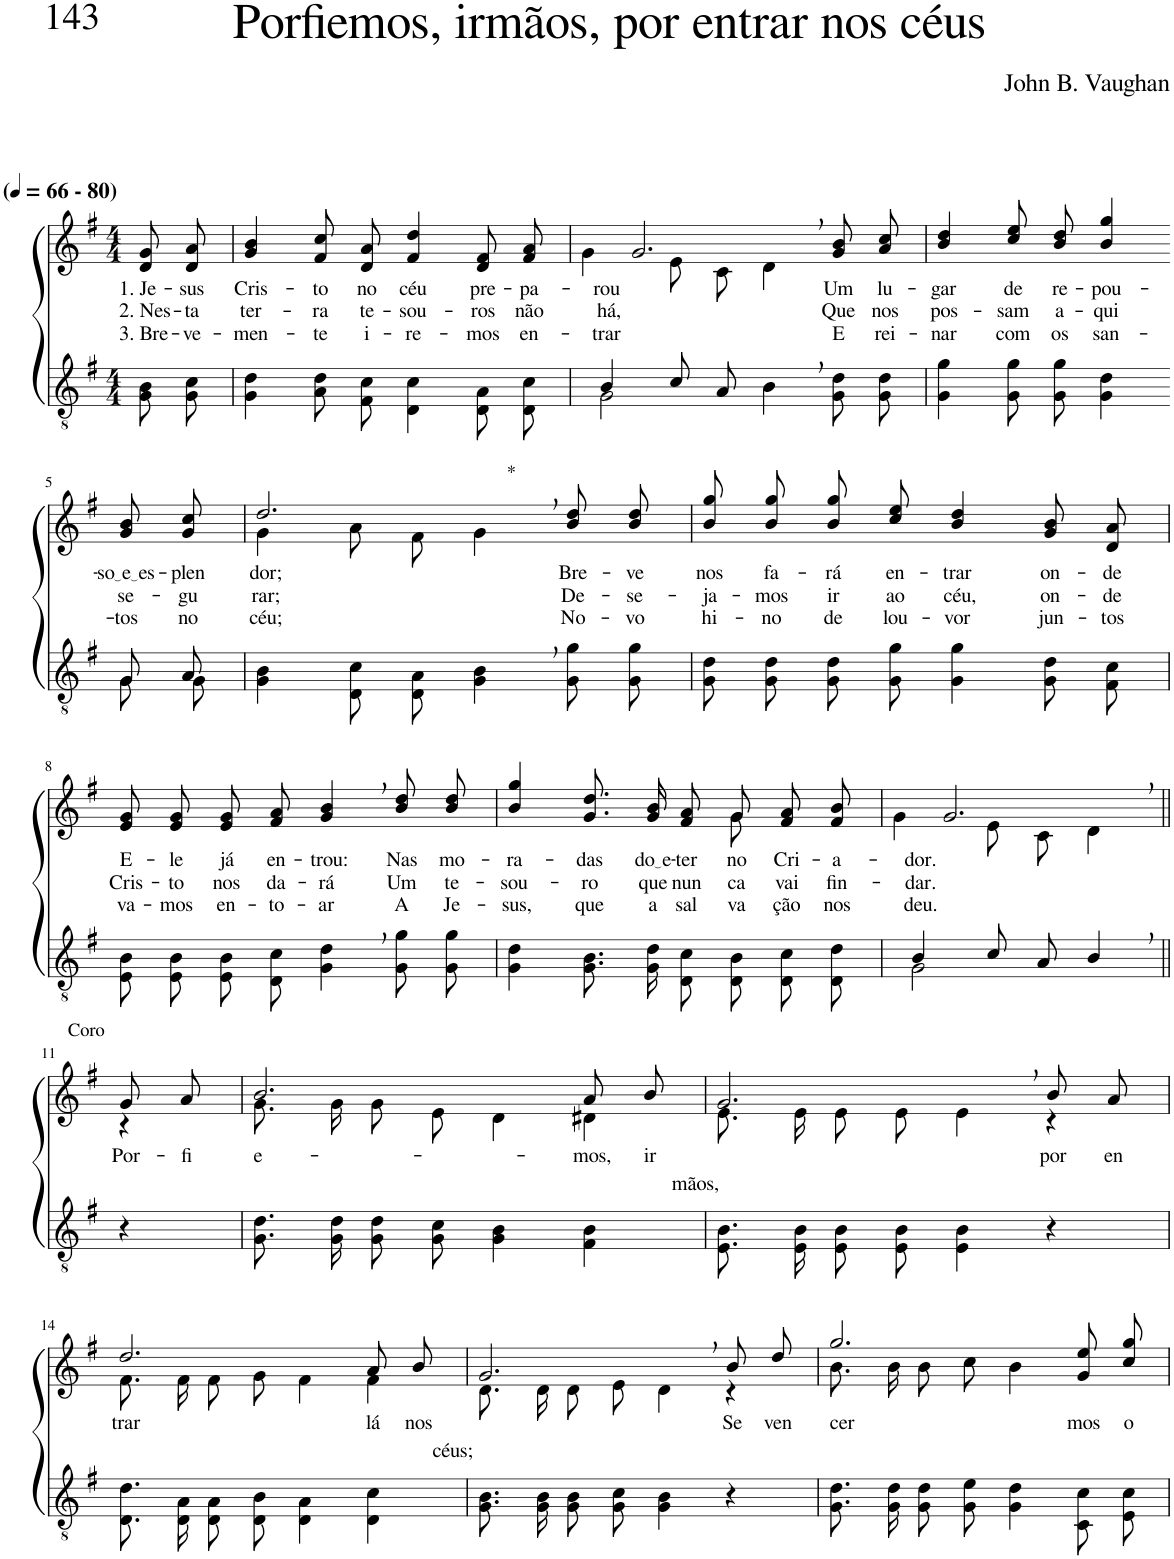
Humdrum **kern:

**kern	**kern	**text	**text	**text
*part2	*part1	*part1	*part1	*part1
*staff2	*staff1	*staff1	*staff1	*staff1
*I"Parte III e IV	*I"Parte I e II	*	*	*
*clefGv2	*clefG2	*	*	*
*Trd3c5	*Trd3c5	*	*	*
*k[f#]	*k[f#]	*	*	*
*M4/4	*M4/4	*	*	*
*MM66	*MM66	*	*	*
=1	=1	=1	=1	=1
!	!LO:TX:a:B:t=(	!	!	!
!	!LO:TX:a:B:t=- 80)	!	!	!
!	!	!LO:LY:b	!LO:LY:b	!LO:LY:b
8G/ 8B/L	8d/ 8g/L	1. Je-	2. Nes-	3. Bre-
!	!	!LO:LY:b	!LO:LY:b	!LO:LY:b
8G/ 8c/J	8d/ 8a/J	-sus	-ta	-ve-
=2	=2	=2	=2	=2
!	!	!LO:LY:b	!LO:LY:b	!LO:LY:b
4G\ 4d\	4g/ 4b/	Cris-	ter-	-men-
!	!	!LO:LY:b	!LO:LY:b	!LO:LY:b
8A\ 8d\L	8f#/ 8cc/L	-to	-ra	-te
!	!	!LO:LY:b	!LO:LY:b	!LO:LY:b
8F#\ 8c\J	8d/ 8a/J	no	te-	i-
!	!	!LO:LY:b	!LO:LY:b	!LO:LY:b
4D\ 4c\	4f#/ 4dd/	céu	-sou-	-re-
!	!	!LO:LY:b	!LO:LY:b	!LO:LY:b
8D/ 8A/L	8d/ 8f#/L	pre-	-ros	-mos
!	!	!LO:LY:b	!LO:LY:b	!LO:LY:b
8D/ 8c/J	8f#/ 8a/J	-pa-	não	en-
=3	=3	=3	=3	=3
*^	*	*	*	*
!	!	!	!LO:LY:b	!LO:LY:b	!LO:LY:b
*	*	*^	*	*	*
4B/	2G\	2.g,/	4g\	-rou	há,	-trar
8c/L	.	.	8e\L	.	.	.
8A/J	.	.	8c\J	.	.	.
4B,\	4ryy	.	4d\	.	.	.
!	!	!	!	!LO:LY:b	!LO:LY:b	!LO:LY:b
4ryy	8G\ 8d\L	8g/ 8b/L	4ryy	Um	Que	E
!	!	!	!	!LO:LY:b	!LO:LY:b	!LO:LY:b
.	8G\ 8d\J	8a/ 8cc/J	.	lu-	nos	rei-
*	*	*v	*v	*	*	*
=4	=4	=4	=4	=4	=4
!	!	!	!LO:LY:b	!LO:LY:b	!LO:LY:b
*v	*v	*	*	*	*
4G\ 4g\	4b/ 4dd/	-gar	pos-	-nar
!	!	!LO:LY:b	!LO:LY:b	!LO:LY:b
8G\ 8g\L	8cc\ 8ee\L	de	-sam	com
!	!	!LO:LY:b	!LO:LY:b	!LO:LY:b
8G\ 8g\J	8b\ 8dd\J	re-	a-	os
!	!	!LO:LY:b	!LO:LY:b	!LO:LY:b
4G\ 4d\	4b/ 4gg/	-pou-	-qui	san-
!!LO:LB:g=z
=5-	=5-	=5-	=5-	=5-
*k[f#]	*k[f#]	*	*	*
*^	*	*	*	*
!	!	!	!LO:LY:b	!LO:LY:b	!LO:LY:b
8G/L	8G\L	8g/ 8b/L	so e es	se-	-tos
!	!	!	!LO:LY:b	!LO:LY:b	!LO:LY:b
8A/J	8G\J	8g/ 8cc/J	-plen-	-gu-	no
=6	=6	=6	=6	=6	=6
*	*	*^	*	*	*
!	!	!	!	!LO:LY:b	!LO:LY:b	!LO:LY:b
*v	*v	*	*	*	*	*
4G\ 4B\	2.dd,/	4g\	-dor;	-rar;	céu;
8D/ 8c/L	.	8a\L	.	.	.
8D/ 8A/J	.	8f#\J	.	.	.
!	!	!LO:TX:a:t=*	!	!	!
4G\, 4B\,	.	4g\	.	.	.
!	!	!	!LO:LY:b	!LO:LY:b	!LO:LY:b
8G\ 8g\L	4ryy	8b\ 8dd\L	Bre-	De-	No-
!	!	!	!LO:LY:b	!LO:LY:b	!LO:LY:b
8G\ 8g\J	.	8b\ 8dd\J	-ve	-se-	-vo
=7	=7	=7	=7	=7	=7
!	!	!	!LO:LY:b	!LO:LY:b	!LO:LY:b
*	*v	*v	*	*	*
8G\ 8d\L	8b\ 8gg\L	nos	-ja-	hi-
!	!	!LO:LY:b	!LO:LY:b	!LO:LY:b
8G\ 8d\J	8b\ 8gg\J	fa-	-mos	-no
!	!	!LO:LY:b	!LO:LY:b	!LO:LY:b
8G\ 8d\L	8b\ 8gg\L	-rá	ir	de
!	!	!LO:LY:b	!LO:LY:b	!LO:LY:b
8G\ 8g\J	8cc\ 8ee\J	en-	ao	lou-
!	!	!LO:LY:b	!LO:LY:b	!LO:LY:b
4G\ 4g\	4b/ 4dd/	-trar	céu,	-vor
!	!	!LO:LY:b	!LO:LY:b	!LO:LY:b
8G/ 8d/L	8g/ 8b/L	on-	on-	jun-
!	!	!LO:LY:b	!LO:LY:b	!LO:LY:b
8F#/ 8c/J	8d/ 8a/J	-de	-de	-tos
!!LO:LB:g=z
=8	=8	=8	=8	=8
*k[f#]	*k[f#]	*	*	*
!	!	!LO:LY:b	!LO:LY:b	!LO:LY:b
8E/ 8B/L	8e/ 8g/L	E-	Cris-	va-
!	!	!LO:LY:b	!LO:LY:b	!LO:LY:b
8E/ 8B/J	8e/ 8g/J	-le	-to	-mos
!	!	!LO:LY:b	!LO:LY:b	!LO:LY:b
8E/ 8B/L	8e/ 8g/L	já	nos	en-
!	!	!LO:LY:b	!LO:LY:b	!LO:LY:b
8D/ 8c/J	8f#/ 8a/J	en-	da-	-to-
!	!	!LO:LY:b	!LO:LY:b	!LO:LY:b
4G\, 4d\,	4g/, 4b/,	-trou:	-rá	-ar
!	!	!LO:LY:b	!LO:LY:b	!LO:LY:b
8G\ 8g\L	8b\ 8dd\L	Nas	Um	A
!	!	!LO:LY:b	!LO:LY:b	!LO:LY:b
8G\ 8g\J	8b\ 8dd\J	mo-	te-	Je-
=9	=9	=9	=9	=9
!	!	!LO:LY:b	!LO:LY:b	!LO:LY:b
*	*^	*	*	*
4G\ 4d\	4b/ 4gg/	8ryy	-ra-	-sou-	-sus,
!	!	!	!LO:LY:b	!LO:LY:b	!LO:LY:b
*	*v	*v	*	*	*
8.G\ 8.B\L	8.g/ 8.dd/L	-das	-ro	que
!	!	!LO:LY:b	!LO:LY:b	!LO:LY:b
16G\ 16d\Jk	16g/ 16b/Jk	do e	que	a
!	!	!LO:LY:b	!LO:LY:b	!LO:LY:b
8D/ 8c/L	8f#/ 8a/L	-ter-	nun-	sal-
*	*^	*	*	*
!	!	!	!LO:LY:b	!LO:LY:b	!LO:LY:b
8D/ 8B/J	8g/J	8g\	-no	-ca	-va-
!	!	!	!LO:LY:b	!LO:LY:b	!LO:LY:b
8D/ 8c/L	8f#/ 8a/L	4ryy	Cri-	vai	-ção
!	!	!	!LO:LY:b	!LO:LY:b	!LO:LY:b
8D/ 8d/J	8f#/ 8b/J	.	-a-	fin-	nos
=10	=10	=10	=10	=10	=10
*^	*	*	*	*	*
!	!	!	!	!LO:LY:b	!LO:LY:b	!LO:LY:b
4B/	2G\	2.g,/	4g\	-dor.	-dar.	deu.
8c/L	.	.	8e\L	.	.	.
8A/J	.	.	8c\J	.	.	.
4B,/	4ryy	.	4d\	.	.	.
*v	*v	*	*	*	*	*
!!LO:LB:g=z	!!
=11||	=11||	=11||	=11||	=11||	=11||
*	*k[f#]	*	*	*	*
*^	*	*	*	*	*
!	!	!LO:TX:a:t=Coro	!	!	!	!
!	!	!	!	!LO:LY:b	!	!
*v	*v	*	*	*	*	*
4r	8g/L	4r	Por-	.	.
!	!	!	!LO:LY:b	!	!
.	8a/J	.	-fi-	.	.
=12	=12	=12	=12	=12	=12
!	!	!	!LO:LY:b	!	!
8.G\ 8.d\L	2.b/	8.g\L	-e-	.	.
16G\ 16d\Jk	.	16g\Jk	.	.	.
8G/ 8d/L	.	8g\L	.	.	.
8G/ 8c/J	.	8e\J	.	.	.
4G\ 4B\	.	4d\	.	.	.
!	!	!	!LO:LY:b	!	!
4F#\ 4B\	8a/L	4d#X\	-mos,	.	.
!	!	!	!LO:LY:b	!	!
.	8b/J	.	ir-	.	.
=13	=13	=13	=13	=13	=13
!	!	!	!LO:LY:b	!	!
8.E/ 8.B/L	2.g,/	8.e\L	-mãos,	.	.
16E/ 16B/Jk	.	16e\Jk	.	.	.
8E/ 8B/L	.	8e\L	.	.	.
8E/ 8B/J	.	8e\J	.	.	.
4E\ 4B\	.	4e\	.	.	.
!	!	!	!LO:LY:b	!	!
4r	8b/L	4r	por	.	.
!	!	!	!LO:LY:b	!	!
.	8a/J	.	en-	.	.
!!LO:LB:g=z	!!
=14	=14	=14	=14	=14	=14
!	!	!	!LO:LY:b	!	!
8.D/ 8.d/L	2.dd/	8.f#\L	-trar	.	.
16D/ 16A/Jk	.	16f#\Jk	.	.	.
8D/ 8A/L	.	8f#\L	.	.	.
8D/ 8B/J	.	8g\J	.	.	.
4D\ 4A\	.	4f#\	.	.	.
!	!	!	!LO:LY:b	!	!
4D\ 4c\	8a/L	4f#\	lá	.	.
!	!	!	!LO:LY:b	!	!
.	8b/J	.	nos	.	.
=15	=15	=15	=15	=15	=15
!	!	!	!LO:LY:b	!	!
8.G/ 8.B/L	2.g,/	8.d\L	céus;	.	.
16G/ 16B/Jk	.	16d\Jk	.	.	.
8G/ 8B/L	.	8d\L	.	.	.
8G/ 8c/J	.	8e\J	.	.	.
4G\ 4B\	.	4d\	.	.	.
!	!	!	!LO:LY:b	!	!
4r	8b/L	4r	Se	.	.
!	!	!	!LO:LY:b	!	!
.	8dd/J	.	ven-	.	.
=16	=16	=16	=16	=16	=16
!	!	!	!LO:LY:b	!	!
8.G\ 8.d\L	2.gg/	8.b\L	-cer-	.	.
16G\ 16d\Jk	.	16b\Jk	.	.	.
8G\ 8d\L	.	8b\L	.	.	.
8G\ 8e\J	.	8cc\J	.	.	.
4G\ 4d\	.	4b\	.	.	.
!	!	!	!LO:LY:b	!	!
8C/ 8c/L	8g\ 8ee\L	4ryy	mos	.	.
!	!	!	!LO:LY:b	!	!
8E/ 8c/J	8cc\ 8gg\J	.	o	.	.
*	*v	*v	*	*	*
=	=	=	=	=
*-	*-	*-	*-	*-
